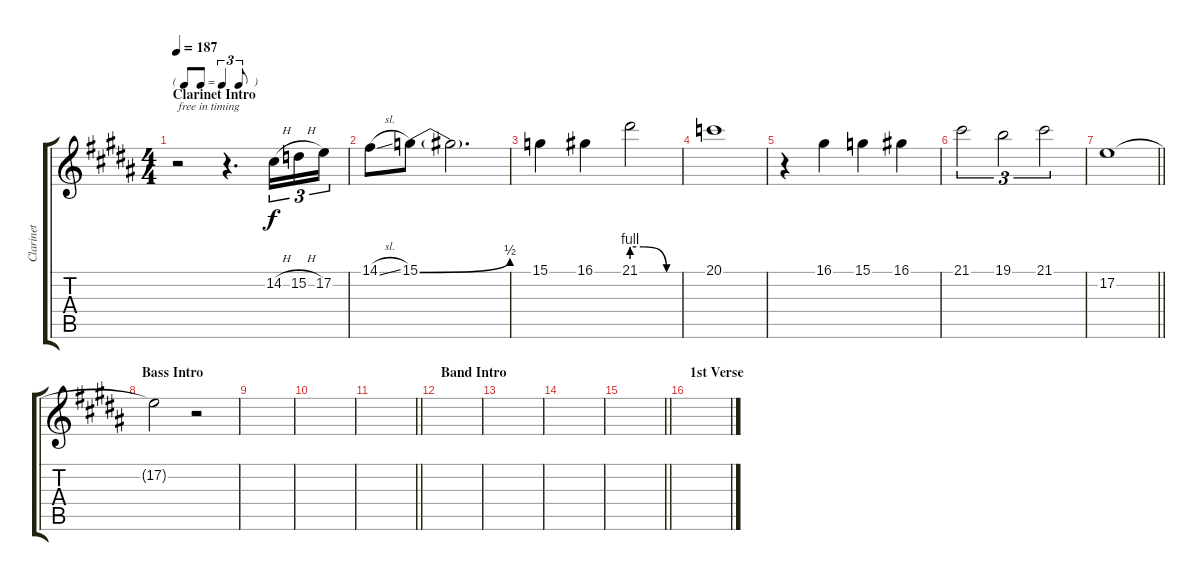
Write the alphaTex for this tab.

\track ("Clarinet" "Clarinet") {instrument clarinet}
\staff {score tabs}
\tuning (E4 B3 G3 D3 A2 E2) {hide}
\ts (4 4)
\tf triplet8th
\section ("" "Clarinet Intro")
\tempo 187
\clef g2
\ks b
r.2{txt "free in timing" dy f instrument clarinet} r.4{d} 14.2{h}.16{tu (3 2)} 15.2{h}.16{tu (3 2)} 17.2.16{tu (3 2)} |
14.1{sl}.8 15.1{be (bend 0 0 60 2)}.8 15.1{t}.2{d} |
15.1.4 16.1.4 21.1{be (custom 0 4 15 4 45 0 60 0)}.2 |
20.1.1 |
r.4 16.1.4 15.1.4 16.1.4 |
21.1.2{tu (3 2)} 19.1.2{tu (3 2)} 21.1.2{tu (3 2)} |
\barLineRight lightlight
17.2.1 |
\section ("" "Bass Intro")
17.2{t}.2 r.2 |
|
|
\barLineRight lightlight
|
\section ("" "Band Intro")
|
|
|
\barLineRight lightlight
|
\section ("" "1st Verse")
